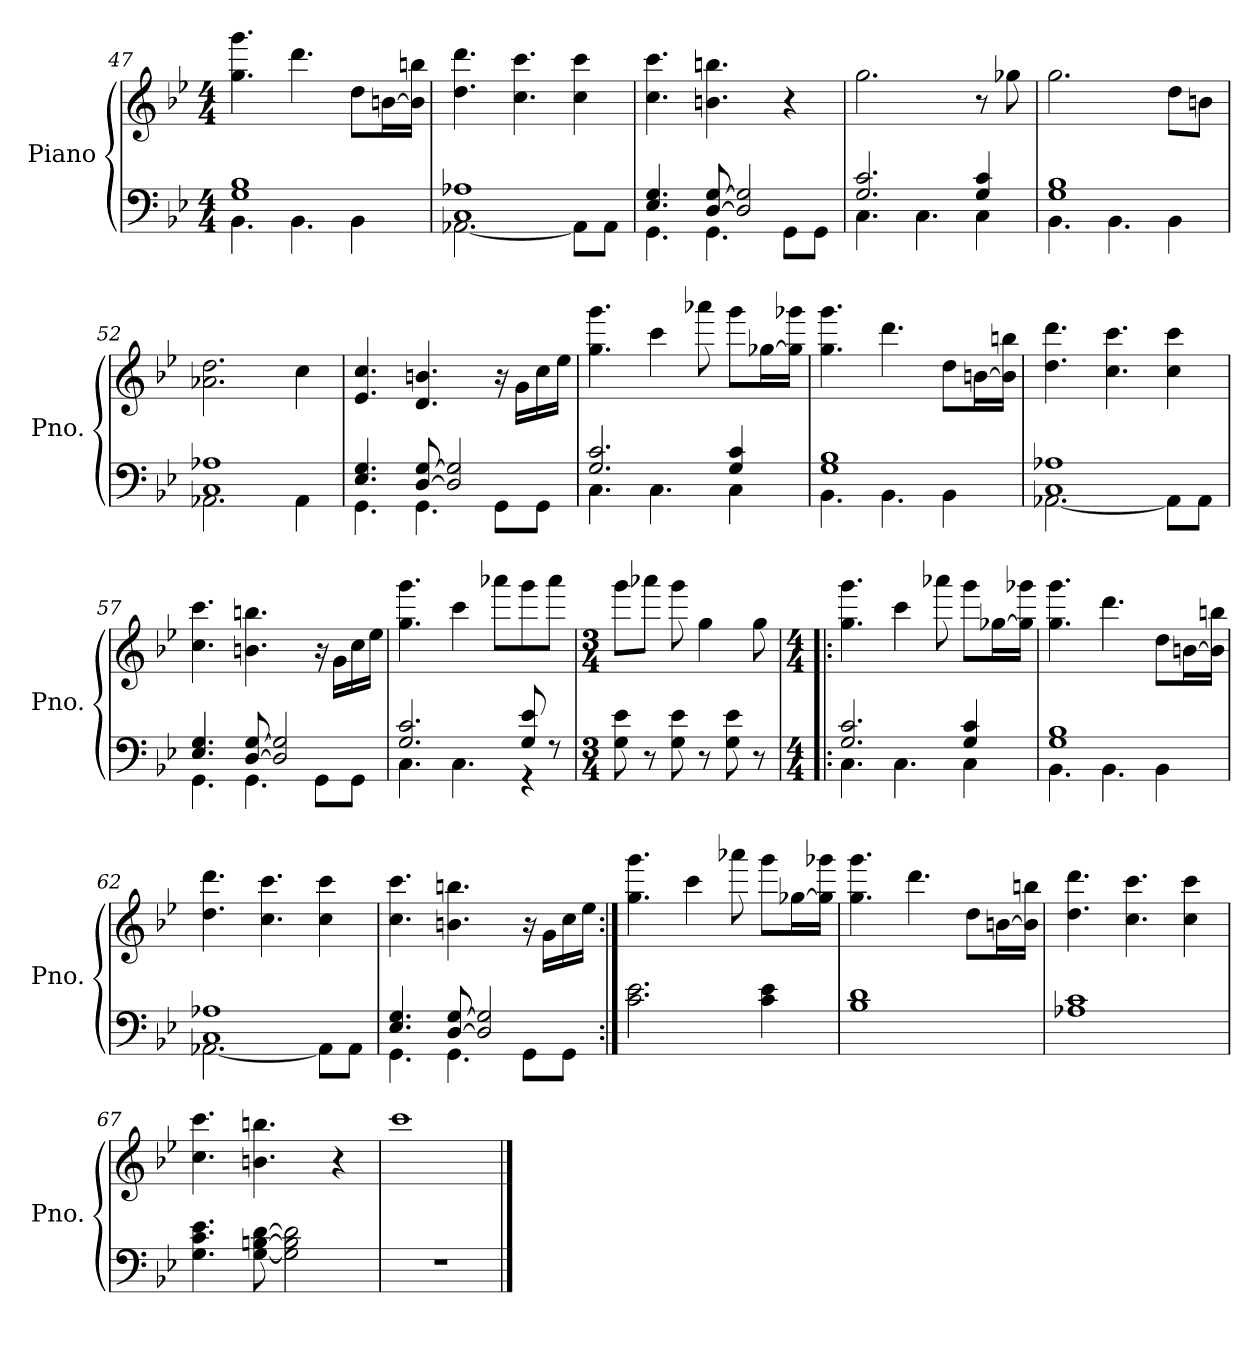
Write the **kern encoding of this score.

**kern	**kern
*part1	*part1
*staff2	*staff1
*I"Piano	*
*I'Pno.	*
*clefF4	*clefG2
*k[b-e-]	*k[b-e-]
*M4/4	*M4/4
=47	=47
*^	*
1G 1B-	4.BB-\	4.gg\ 4.ggg\
.	4.BB-\	4.ddd\
.	4BB-\	8dd\L
.	.	[16bn\L
.	.	16b\] 16bbn\JJ
=48	=48	=48
1C 1A-X	[2.AA-X\	4.dd\ 4.ddd\
.	.	4.cc\ 4.ccc\
.	8AA-\L]	4cc\ 4ccc\
.	8AA-\J	.
=49	=49	=49
4.E-/ 4.G/	4.GG\	4.cc\ 4.ccc\
[8D/ [8G/	4.GG\	4.bn\ 4.bbn\
2D/] 2G/]	.	.
.	8GG\L	4r
.	8GG\J	.
!!LO:LB:g=z
=50	=50	=50
2.G/ 2.c/	4.C\	2.gg\
.	4.C\	.
4G/ 4c/	4C\	8r
.	.	8gg-X\
=51	=51	=51
1G 1B-	4.BB-\	2.gg\
.	4.BB-\	.
.	4BB-\	8dd\L
.	.	8bn\J
=52	=52	=52
1C 1A-X	2.AA-X\	2.a-X\ 2.dd\
.	4AA-\	4cc\
=53	=53	=53
4.E-/ 4.G/	4.GG\	4.e-/ 4.cc/
[8D/ [8G/	4.GG\	4.d/ 4.bn/
2D/] 2G/]	.	.
.	8GG\L	16r
.	.	16g\LL
.	8GG\J	16cc\
.	.	16ee-\JJ
=54	=54	=54
2.G/ 2.c/	4.C\	4.gg\ 4.ggg\
.	4.C\	4ccc\
.	.	8aaa-X\
4G/ 4c/	4C\	8ggg\L
.	.	[16gg-X\L
.	.	16gg-\] 16ggg-X\JJ
=55	=55	=55
1G 1B-	4.BB-\	4.gg\ 4.ggg\
.	4.BB-\	4.ddd\
.	4BB-\	8dd\L
.	.	[16bn\L
.	.	16b\] 16bbn\JJ
!!LO:PB:g=z
=56	=56	=56
1C 1A-X	[2.AA-X\	4.dd\ 4.ddd\
.	.	4.cc\ 4.ccc\
.	8AA-\L]	4cc\ 4ccc\
.	8AA-\J	.
=57	=57	=57
4.E-/ 4.G/	4.GG\	4.cc\ 4.ccc\
[8D/ [8G/	4.GG\	4.bn\ 4.bbn\
2D/] 2G/]	.	.
.	8GG\L	16r
.	.	16g\LL
.	8GG\J	16cc\
.	.	16ee-\JJ
=58	=58	=58
2.G/ 2.c/	4.C\	4.gg\ 4.ggg\
.	4.C\	4ccc\
.	.	8aaa-X\L
8G/ 8e-/	4r	8ggg\
8rF	.	8aaa-\J
*v	*v	*
=59	=59
*M3/4	*M3/4
8G\ 8e-\	8ggg\L
8r	8aaa-X\J
8G\ 8e-\	8ggg\
8r	4gg\
8G\ 8e-\	.
8r	8gg\
!!LO:LB:g=z
=60!|:	=60!|:
*M4/4	*M4/4
*^	*
2.G/ 2.c/	4.C\	4.gg\ 4.ggg\
.	4.C\	4ccc\
.	.	8aaa-X\
4G/ 4c/	4C\	8ggg\L
.	.	[16gg-X\L
.	.	16gg-\] 16ggg-X\JJ
=61	=61	=61
1G 1B-	4.BB-\	4.gg\ 4.ggg\
.	4.BB-\	4.ddd\
.	4BB-\	8dd\L
.	.	[16bn\L
.	.	16b\] 16bbn\JJ
=62	=62	=62
1C 1A-X	[2.AA-X\	4.dd\ 4.ddd\
.	.	4.cc\ 4.ccc\
.	8AA-\L]	4cc\ 4ccc\
.	8AA-\J	.
=63	=63	=63
4.E-/ 4.G/	4.GG\	4.cc\ 4.ccc\
[8D/ [8G/	4.GG\	4.bn\ 4.bbn\
2D/] 2G/]	.	.
.	8GG\L	16r
.	.	16g\LL
.	8GG\J	16cc\
.	.	16ee-\JJ
*v	*v	*
!!LO:LB:g=z
=64:|!	=64:|!
2.c\ 2.e-\	4.gg\ 4.ggg\
.	4ccc\
.	8aaa-X\
4c\ 4e-\	8ggg\L
.	[16gg-X\L
.	16gg-\] 16ggg-X\JJ
=65	=65
1B- 1d	4.gg\ 4.ggg\
.	4.ddd\
.	8dd\L
.	[16bn\L
.	16b\] 16bbn\JJ
=66	=66
1A-X 1c	4.dd\ 4.ddd\
.	4.cc\ 4.ccc\
.	4cc\ 4ccc\
=67	=67
4.G\ 4.c\ 4.e-\	4.cc\ 4.ccc\
[8G\ [8Bn\ [8d\	4.bn\ 4.bbn\
2G\] 2B\] 2d\]	.
.	4r
=68	=68
1r	1ccc
==	==
*-	*-
